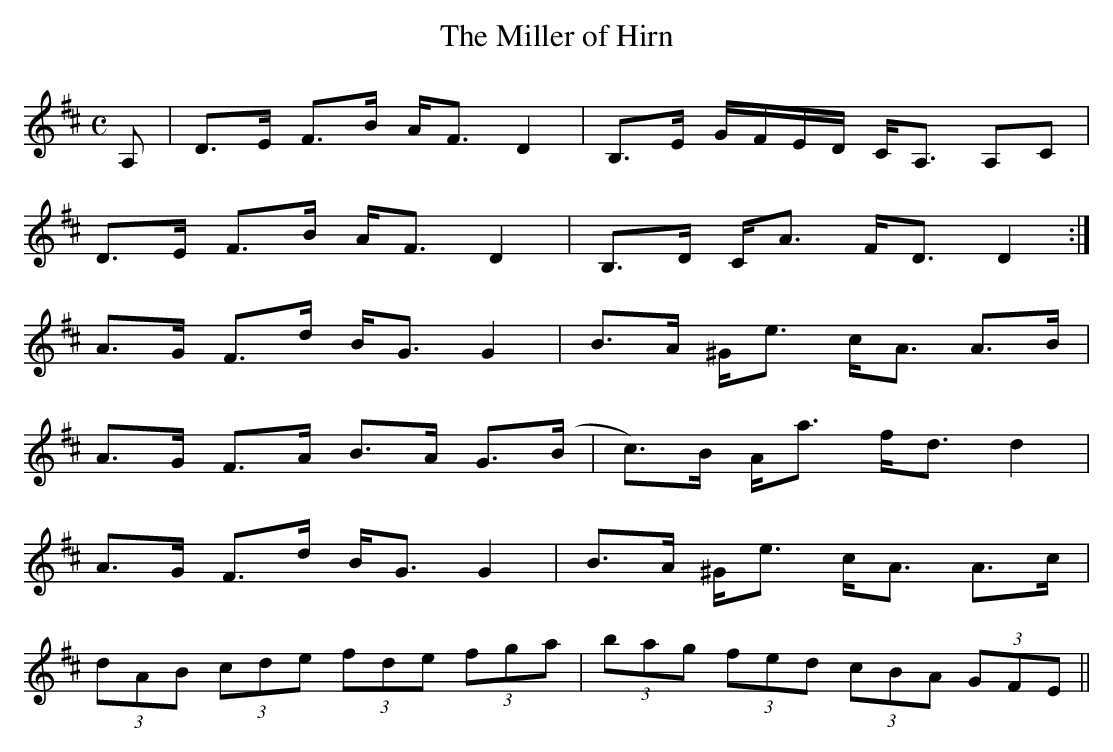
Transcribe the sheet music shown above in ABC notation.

X:1
T:The Miller of Hirn
M:C
L:1/16
K:D
A,2|D3E F3B AF3 D4|B,3E GFED CA,3 A,2C2|
D3E F3B AF3 D4|B,3D CA3 FD3 D4:|
A3G F3d BG3 G4|B3A ^Ge3 cA3 A3B|
A3G -F3A -B3A -G3(B|c3)B -Aa3 fd3 d4|
A3G F3d BG3 G4|B3A ^Ge3 cA3 A3c|
L:1/8
(3dAB (3cde (3fde (3fga|(3bag (3fed (3cBA (3GFE||
